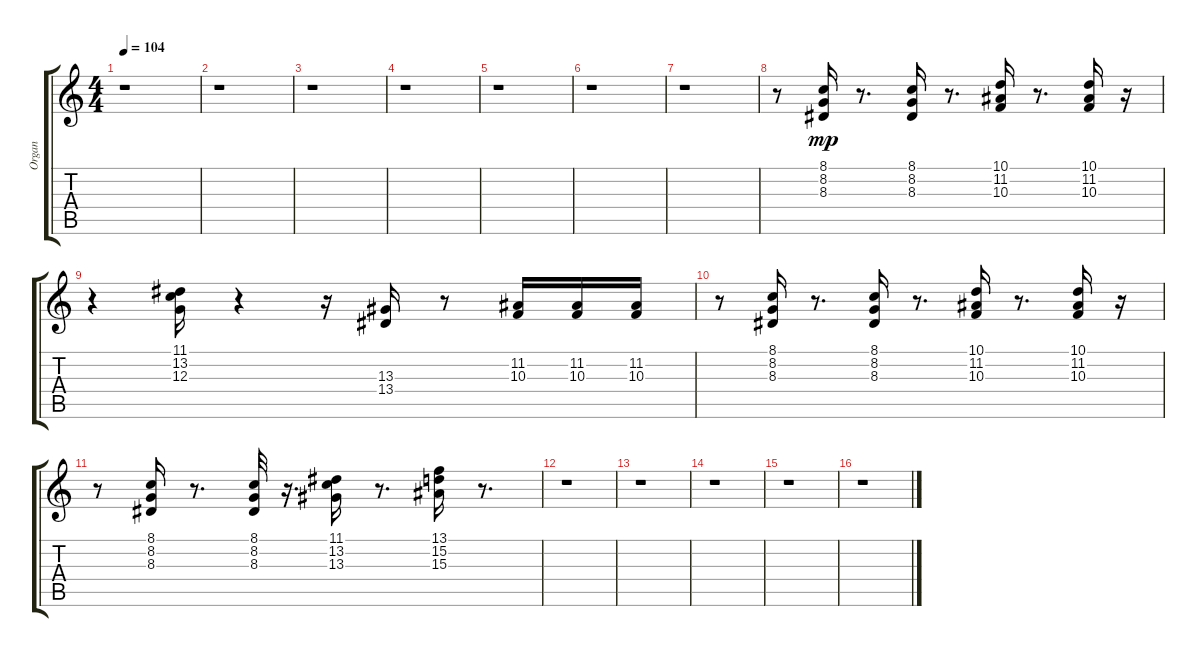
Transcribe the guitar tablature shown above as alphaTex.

\track ("Organ               " "Organ     ") {instrument drawbarorgan}
\staff {score tabs}
\tuning (E4 B3 G3 D3 A2 E2) {hide}
\ts (4 4)
\tempo 104
\clef g2
\ks c
r.1{dy mp} |
r.1 |
r.1 |
r.1 |
r.1 |
r.1 |
r.1 |
r.8 (8.1 8.2 8.3).16 r.8{d} (8.1 8.2 8.3).16 r.8{d} (10.1 11.2 10.3).16 r.8{d} (10.1 11.2 10.3).16 r.16 |
r.4 (11.1 13.2 12.3).16 r.4 r.16 (13.3 13.4).16 r.8 (11.2 10.3).16 (11.2 10.3).16 (11.2 10.3).16 |
r.8 (8.1 8.2 8.3).16 r.8{d} (8.1 8.2 8.3).16 r.8{d} (10.1 11.2 10.3).16 r.8{d} (10.1 11.2 10.3).16 r.16 |
r.8 (8.1 8.2 8.3).16 r.8{d} (8.1 8.2 8.3).32 r.16{d} (11.1 13.2 13.3).16 r.8{d} (13.1 15.2 15.3).16 r.8{d} |
r.1 |
r.1 |
r.1 |
r.1 |
r.1
